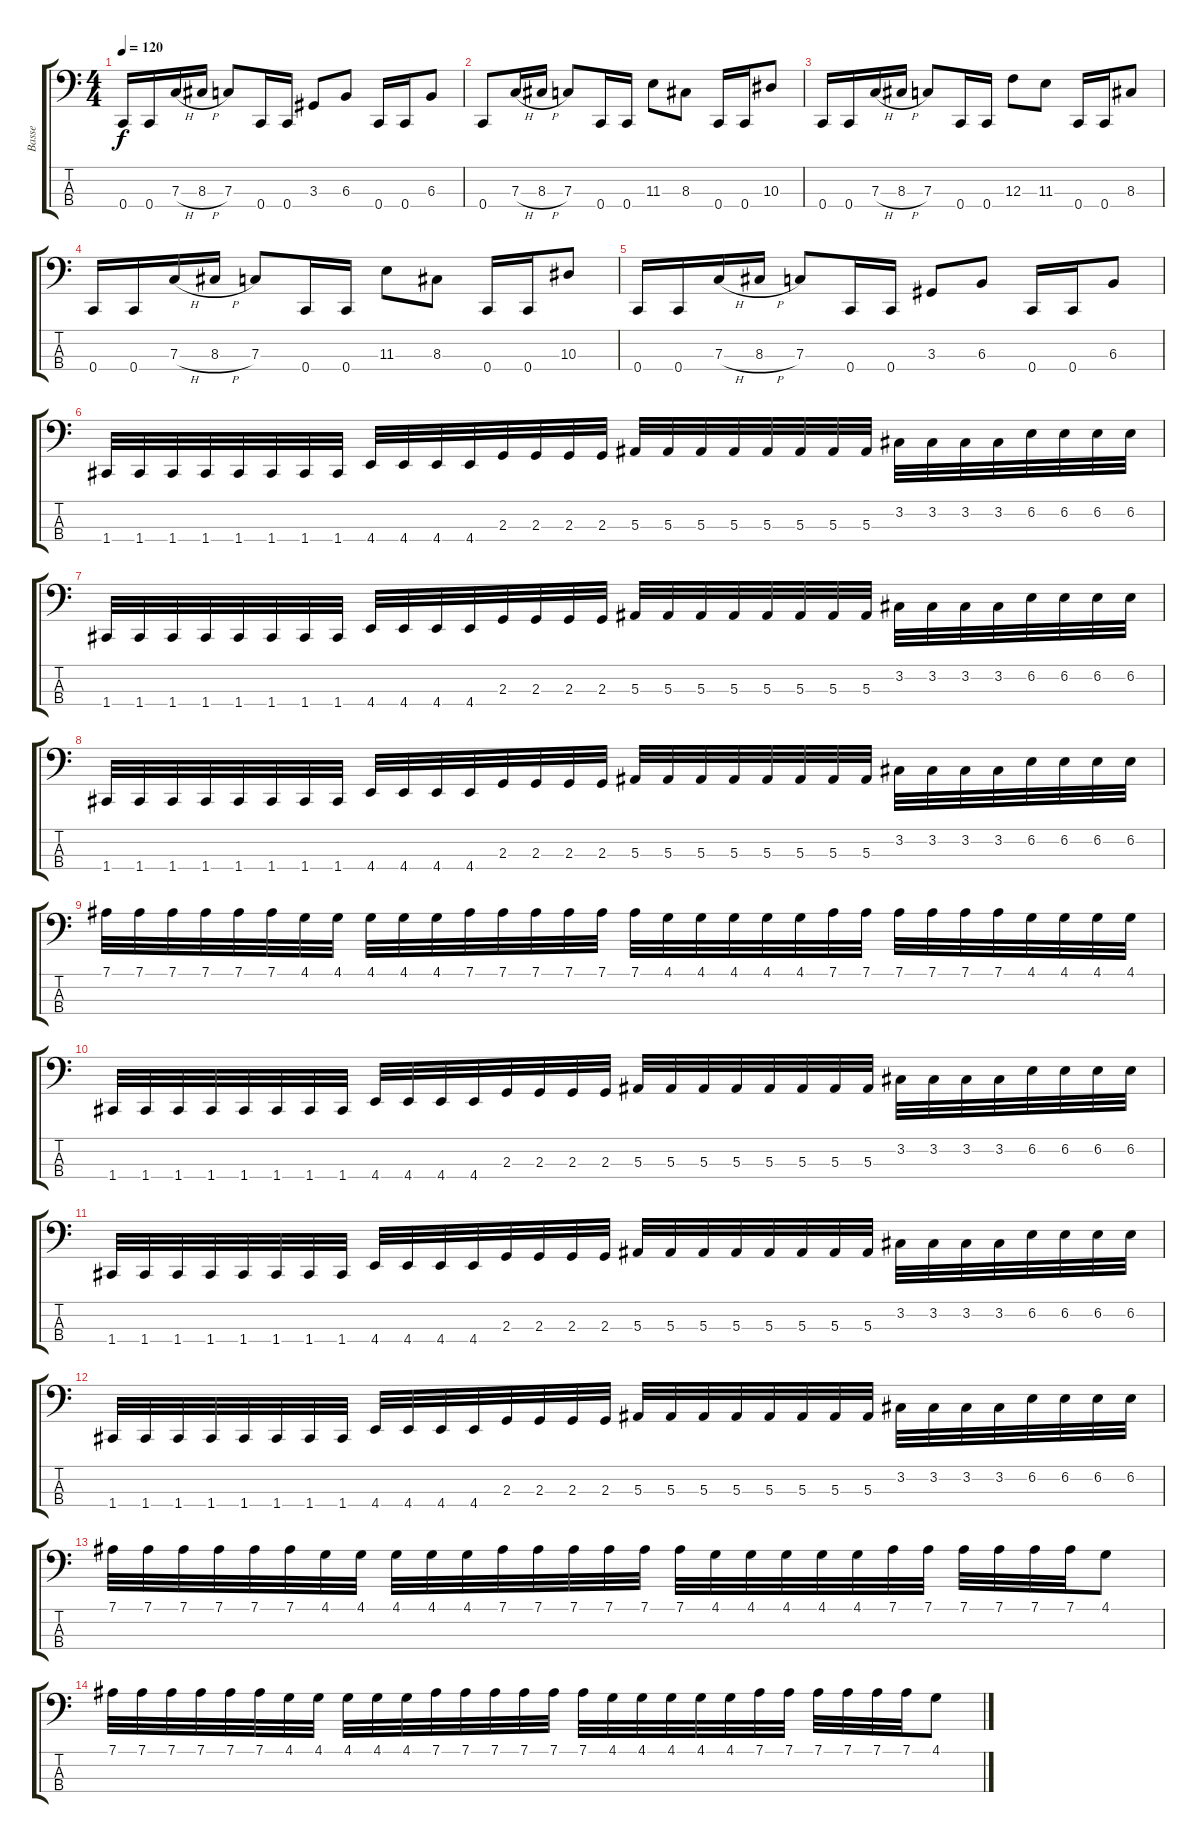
\track ("Basse" "Basse") {instrument electricbasspick}
\staff {score tabs}
\tuning (Eb2 Bb1 F1 C1) {hide}
\ts (4 4)
\tempo 120
\clef f4
\ks c
0.4.16{dy f} 0.4.16 7.3{h}.16 8.3{h}.16 7.3.8 0.4.16 0.4.16 3.3.8 6.3.8 0.4.16 0.4.16 6.3.8 |
0.4.8 7.3{h}.16 8.3{h}.16 7.3.8 0.4.16 0.4.16 11.3.8 8.3.8 0.4.16 0.4.16 10.3.8 |
0.4.16 0.4.16 7.3{h}.16 8.3{h}.16 7.3.8 0.4.16 0.4.16 12.3.8 11.3.8 0.4.16 0.4.16 8.3.8 |
0.4.16 0.4.16 7.3{h}.16 8.3{h}.16 7.3.8 0.4.16 0.4.16 11.3.8 8.3.8 0.4.16 0.4.16 10.3.8 |
0.4.16 0.4.16 7.3{h}.16 8.3{h}.16 7.3.8 0.4.16 0.4.16 3.3.8 6.3.8 0.4.16 0.4.16 6.3.8 |
1.4.32 1.4.32 1.4.32 1.4.32 1.4.32 1.4.32 1.4.32 1.4.32 4.4.32 4.4.32 4.4.32 4.4.32 2.3.32 2.3.32 2.3.32 2.3.32 5.3.32 5.3.32 5.3.32 5.3.32 5.3.32 5.3.32 5.3.32 5.3.32 3.2.32 3.2.32 3.2.32 3.2.32 6.2.32 6.2.32 6.2.32 6.2.32 |
1.4.32 1.4.32 1.4.32 1.4.32 1.4.32 1.4.32 1.4.32 1.4.32 4.4.32 4.4.32 4.4.32 4.4.32 2.3.32 2.3.32 2.3.32 2.3.32 5.3.32 5.3.32 5.3.32 5.3.32 5.3.32 5.3.32 5.3.32 5.3.32 3.2.32 3.2.32 3.2.32 3.2.32 6.2.32 6.2.32 6.2.32 6.2.32 |
1.4.32 1.4.32 1.4.32 1.4.32 1.4.32 1.4.32 1.4.32 1.4.32 4.4.32 4.4.32 4.4.32 4.4.32 2.3.32 2.3.32 2.3.32 2.3.32 5.3.32 5.3.32 5.3.32 5.3.32 5.3.32 5.3.32 5.3.32 5.3.32 3.2.32 3.2.32 3.2.32 3.2.32 6.2.32 6.2.32 6.2.32 6.2.32 |
7.1.32 7.1.32 7.1.32 7.1.32 7.1.32 7.1.32 4.1.32 4.1.32 4.1.32 4.1.32 4.1.32 7.1.32 7.1.32 7.1.32 7.1.32 7.1.32 7.1.32 4.1.32 4.1.32 4.1.32 4.1.32 4.1.32 7.1.32 7.1.32 7.1.32 7.1.32 7.1.32 7.1.32 4.1.32 4.1.32 4.1.32 4.1.32 |
1.4.32 1.4.32 1.4.32 1.4.32 1.4.32 1.4.32 1.4.32 1.4.32 4.4.32 4.4.32 4.4.32 4.4.32 2.3.32 2.3.32 2.3.32 2.3.32 5.3.32 5.3.32 5.3.32 5.3.32 5.3.32 5.3.32 5.3.32 5.3.32 3.2.32 3.2.32 3.2.32 3.2.32 6.2.32 6.2.32 6.2.32 6.2.32 |
1.4.32 1.4.32 1.4.32 1.4.32 1.4.32 1.4.32 1.4.32 1.4.32 4.4.32 4.4.32 4.4.32 4.4.32 2.3.32 2.3.32 2.3.32 2.3.32 5.3.32 5.3.32 5.3.32 5.3.32 5.3.32 5.3.32 5.3.32 5.3.32 3.2.32 3.2.32 3.2.32 3.2.32 6.2.32 6.2.32 6.2.32 6.2.32 |
1.4.32 1.4.32 1.4.32 1.4.32 1.4.32 1.4.32 1.4.32 1.4.32 4.4.32 4.4.32 4.4.32 4.4.32 2.3.32 2.3.32 2.3.32 2.3.32 5.3.32 5.3.32 5.3.32 5.3.32 5.3.32 5.3.32 5.3.32 5.3.32 3.2.32 3.2.32 3.2.32 3.2.32 6.2.32 6.2.32 6.2.32 6.2.32 |
7.1.32 7.1.32 7.1.32 7.1.32 7.1.32 7.1.32 4.1.32 4.1.32 4.1.32 4.1.32 4.1.32 7.1.32 7.1.32 7.1.32 7.1.32 7.1.32 7.1.32 4.1.32 4.1.32 4.1.32 4.1.32 4.1.32 7.1.32 7.1.32 7.1.32 7.1.32 7.1.32 7.1.32 4.1.8 |
7.1.32 7.1.32 7.1.32 7.1.32 7.1.32 7.1.32 4.1.32 4.1.32 4.1.32 4.1.32 4.1.32 7.1.32 7.1.32 7.1.32 7.1.32 7.1.32 7.1.32 4.1.32 4.1.32 4.1.32 4.1.32 4.1.32 7.1.32 7.1.32 7.1.32 7.1.32 7.1.32 7.1.32 4.1.8
